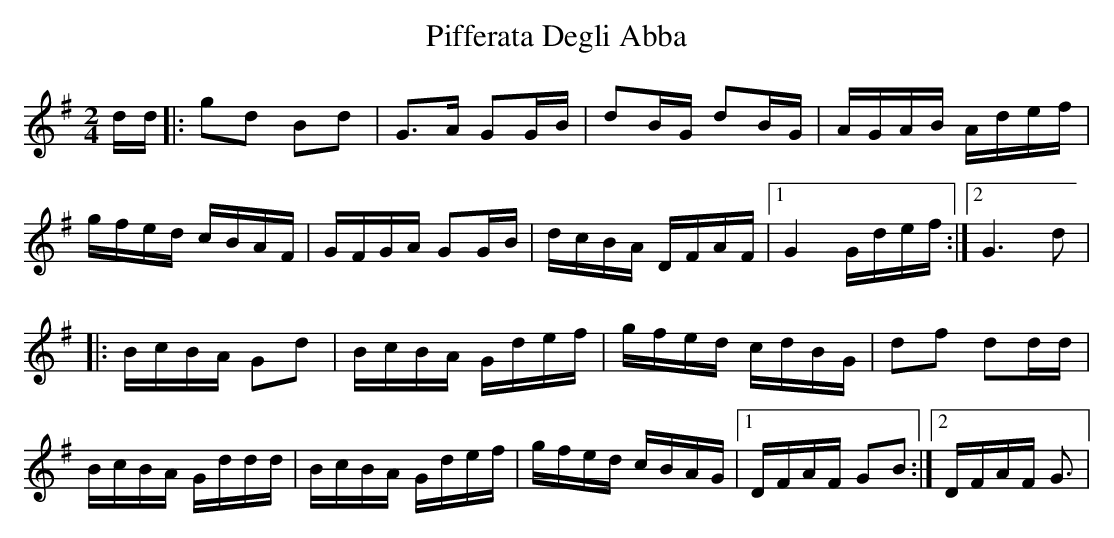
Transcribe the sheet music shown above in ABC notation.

X:1
T:Pifferata Degli Abba
L:1/16
M:2/4
K:G major
dd |: g2d2 B2d2 | G3A G2GB | d2BG d2BG | AGAB Adef |
gfed cBAF | GFGA G2GB |dcBA DFAF |1 G4 Gdef :|2 G6 d2 |
|: BcBA G2d2 | BcBA Gdef | gfed cdBG | d2f2 d2dd |
BcBA Gddd | BcBA Gdef | gfed cBAG |1 DFAF G2B2:|2 DFAF G3|
